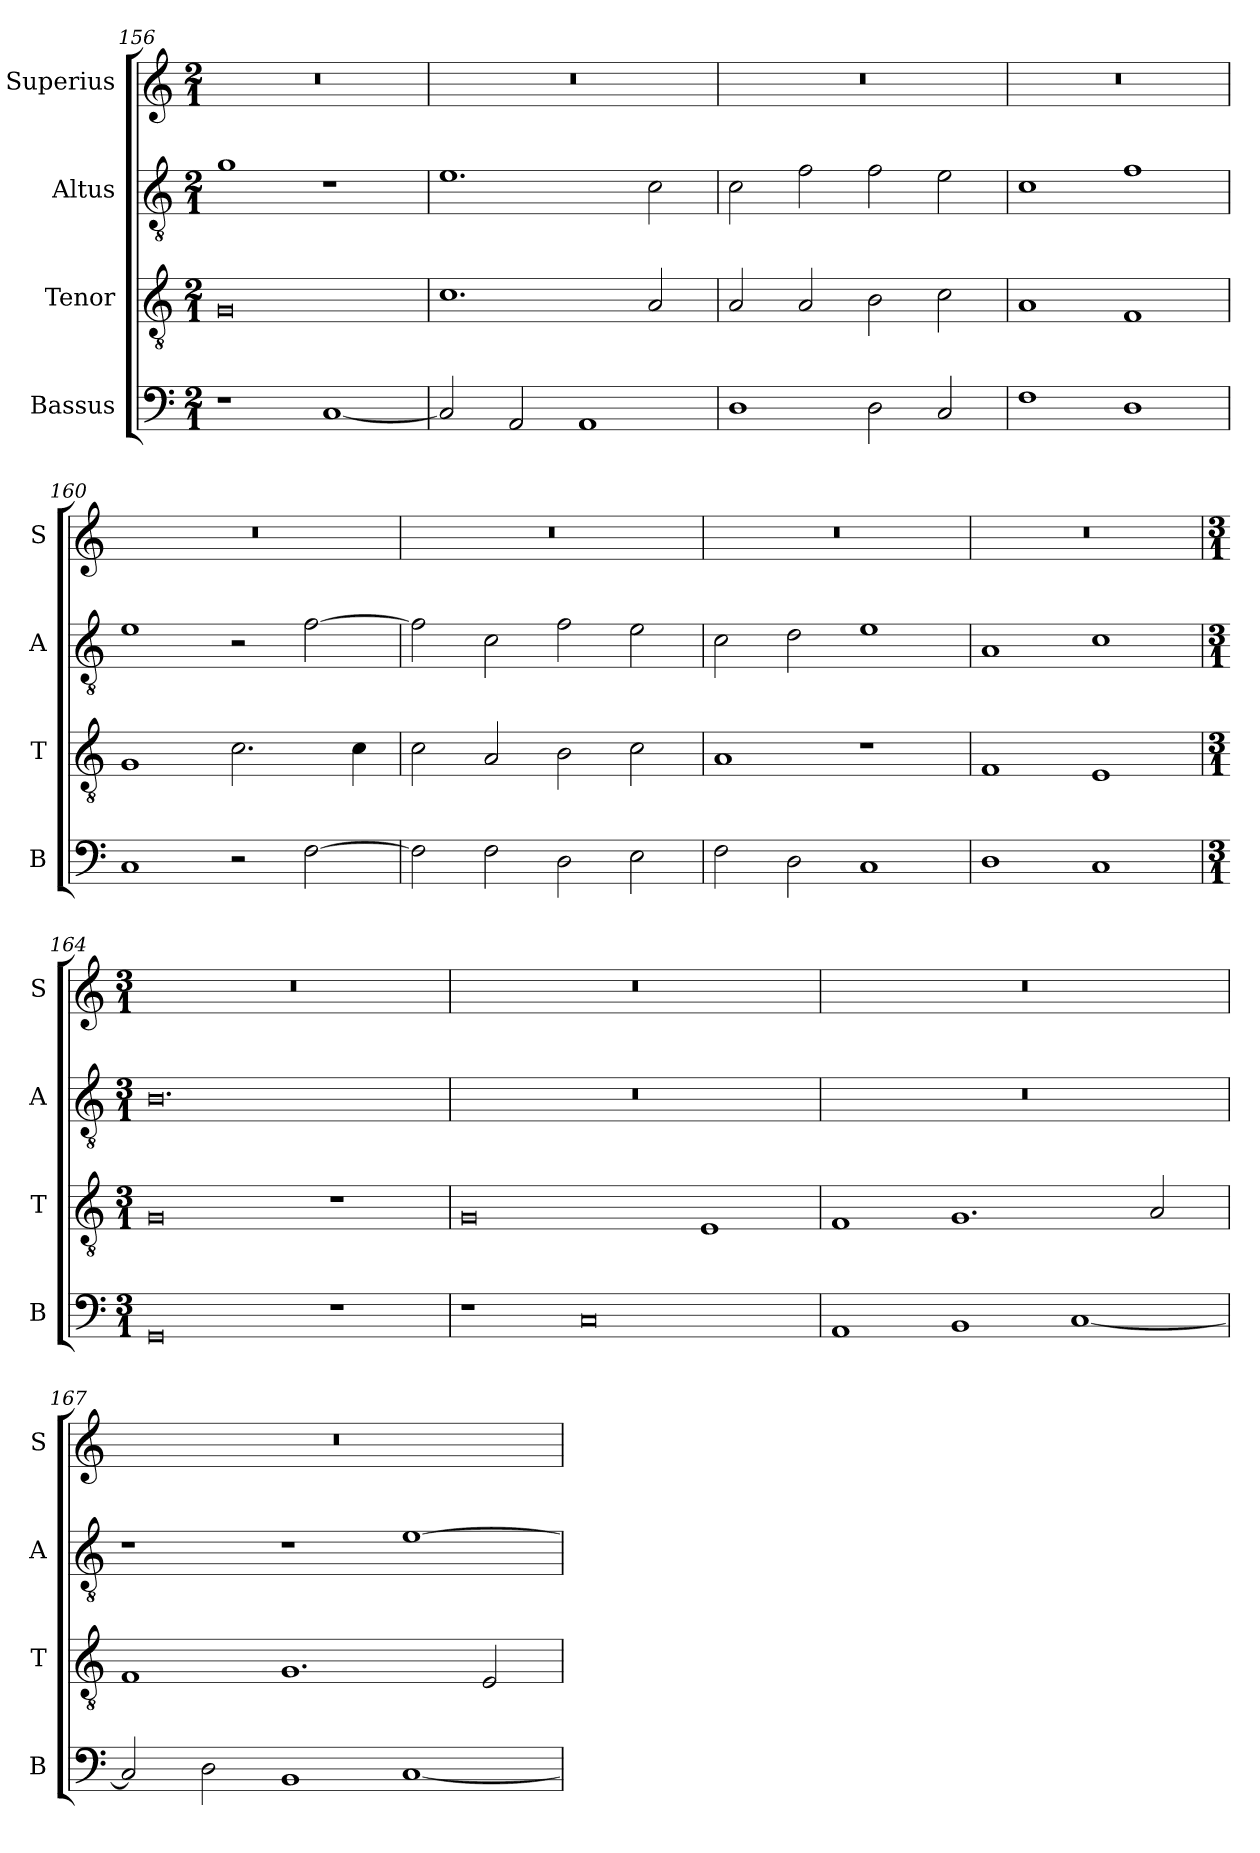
**kern	**kern	**kern	**kern
*part4	*part3	*part2	*part1
*staff4	*staff3	*staff2	*staff1
*I"Bassus	*I"Tenor	*I"Altus	*I"Superius
*I'B	*I'T	*I'A	*I'S
*clefF4	*clefGv2	*clefGv2	*clefG2
*k[]	*k[]	*k[]	*k[]
*C:	*C:	*C:	*C:
*M2/1	*M2/1	*M2/1	*M2/1
=156	=156	=156	=156
1r	0G	1g	0r
[1C	.	1r	.
=157	=157	=157	=157
2C]	1.c	1.e	0r
2AA	.	.	.
1AA	.	.	.
.	2A	2c	.
=158	=158	=158	=158
1D	2A	2c	0r
.	2A	2f	.
2D	2B	2f	.
2C	2c	2e	.
=159	=159	=159	=159
1F	1A	1c	0r
1D	1F	1f	.
=160	=160	=160	=160
1C	1G	1e	0r
2r	2.c	2r	.
[2F	.	[2f	.
.	4c	.	.
=161	=161	=161	=161
2F]	2c	2f]	0r
2F	2A	2c	.
2D	2B	2f	.
2E	2c	2e	.
=162	=162	=162	=162
2F	1A	2c	0r
2D	.	2d	.
1C	1r	1e	.
=163	=163	=163	=163
1D	1F	1A	0r
1C	1E	1c	.
=164	=164	=164	=164
*M3/1	*M3/1	*M3/1	*M3/1
0GG	0G	0.B	0.r
1r	1r	.	.
=165	=165	=165	=165
1r	0G	0.r	1%3r
0C	.	.	.
.	1E	.	.
=166	=166	=166	=166
1AA	1F	0.r	1%3r
1BB	1.G	.	.
[1C	.	.	.
.	2A	.	.
=167	=167	=167	=167
2C]	1F	1r	0.r
2D	.	.	.
1BB	1.G	1r	.
[1C	.	[1e	.
.	2E	.	.
=	=	=	=
*-	*-	*-	*-
